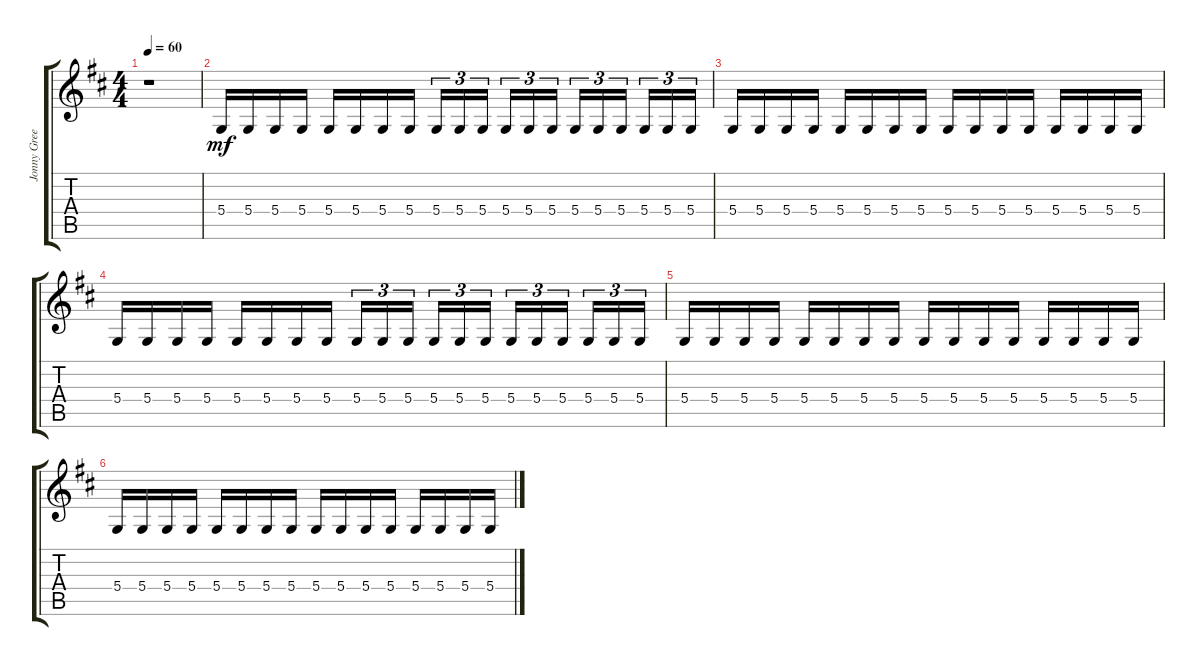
\track ("Jonny Greenwood (Efectos)" "Jonny Gree") {instrument guitarfretnoise}
\staff {score tabs}
\tuning (E4 B3 G3 D3 A2 E2) {hide}
\ts (4 4)
\tempo 60
\clef g2
\ks d
r.1{dy mf} |
5.4.16 5.4.16 5.4.16 5.4.16 5.4.16 5.4.16 5.4.16 5.4.16 5.4.16{tu (3 2)} 5.4.16{tu (3 2)} 5.4.16{tu (3 2)} 5.4.16{tu (3 2)} 5.4.16{tu (3 2)} 5.4.16{tu (3 2)} 5.4.16{tu (3 2)} 5.4.16{tu (3 2)} 5.4.16{tu (3 2)} 5.4.16{tu (3 2)} 5.4.16{tu (3 2)} 5.4.16{tu (3 2)} |
5.4.16{volume 4} 5.4.16 5.4.16 5.4.16 5.4.16 5.4.16 5.4.16 5.4.16 5.4.16 5.4.16 5.4.16 5.4.16 5.4.16 5.4.16 5.4.16 5.4.16 |
5.4.16 5.4.16 5.4.16 5.4.16 5.4.16 5.4.16 5.4.16 5.4.16 5.4.16{tu (3 2)} 5.4.16{tu (3 2)} 5.4.16{tu (3 2)} 5.4.16{tu (3 2)} 5.4.16{tu (3 2)} 5.4.16{tu (3 2)} 5.4.16{tu (3 2)} 5.4.16{tu (3 2)} 5.4.16{tu (3 2)} 5.4.16{tu (3 2)} 5.4.16{tu (3 2)} 5.4.16{tu (3 2)} |
5.4.16 5.4.16 5.4.16 5.4.16 5.4.16 5.4.16 5.4.16 5.4.16 5.4.16 5.4.16 5.4.16 5.4.16 5.4.16 5.4.16 5.4.16 5.4.16 |
5.4.16 5.4.16 5.4.16 5.4.16 5.4.16 5.4.16 5.4.16 5.4.16 5.4.16 5.4.16 5.4.16 5.4.16 5.4.16 5.4.16 5.4.16{volume 0} 5.4.16
